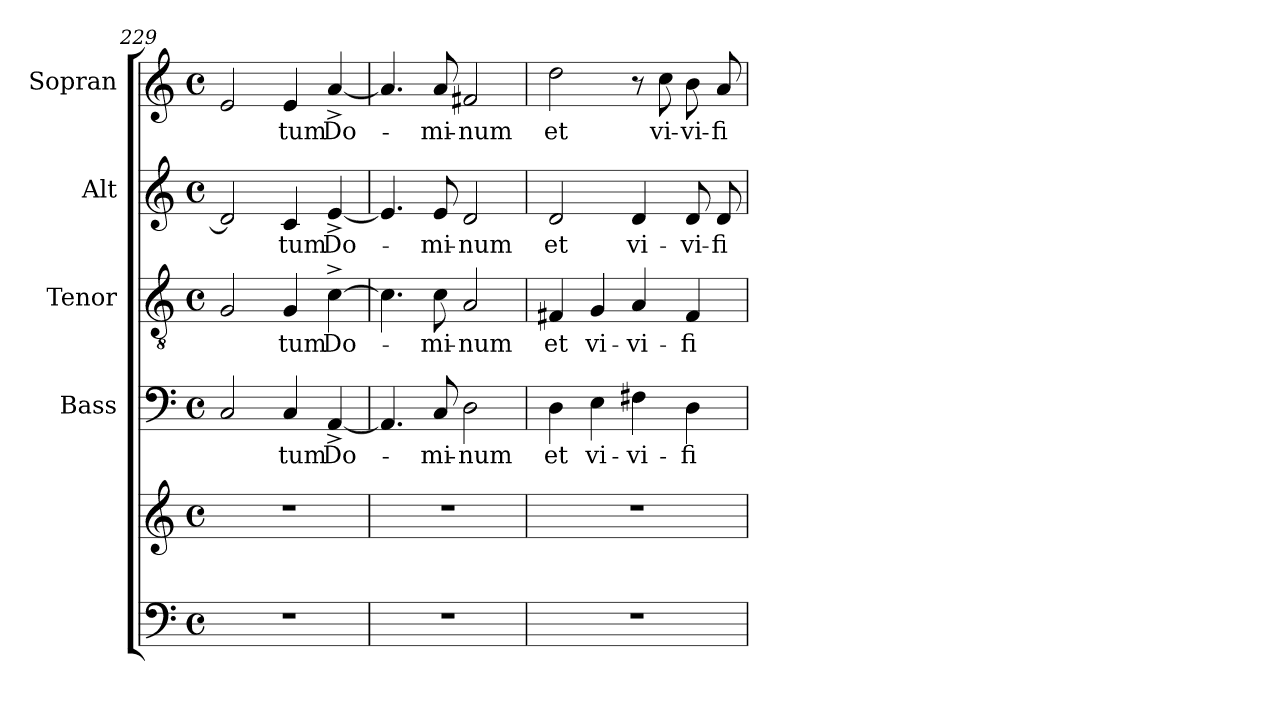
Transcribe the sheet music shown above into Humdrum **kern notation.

**kern	**kern	**kern	**text	**kern	**text	**kern	**text	**kern	**text
*part5	*part5	*part4	*part4	*part3	*part3	*part2	*part2	*part1	*part1
*staff6	*staff5	*staff4	*staff4	*staff3	*staff3	*staff2	*staff2	*staff1	*staff1
*	*	*I"Bass	*	*I"Tenor	*	*I"Alt	*	*I"Sopran	*
*	*	*I'B.	*	*I'T.	*	*I'A.	*	*I'S.	*
*clefF4	*clefG2	*clefF4	*	*clefGv2	*	*clefG2	*	*clefG2	*
*k[]	*k[]	*k[]	*	*k[]	*	*k[]	*	*k[]	*
*C:	*C:	*C:	*	*C:	*	*C:	*	*C:	*
*M4/4	*M4/4	*M4/4	*	*M4/4	*	*M4/4	*	*M4/4	*
*met(c)	*met(c)	*met(c)	*	*met(c)	*	*met(c)	*	*met(c)	*
=229	=229	=229	=229	=229	=229	=229	=229	=229	=229
1r	1r	2C/	.	2G/	.	2d/]	.	2e/	.
!	!	!	!LO:LY:b	!	!LO:LY:b	!	!LO:LY:b	!	!LO:LY:b
.	.	4C/	-tum	4G/	-tum	4c/	-tum	4e/	-tum
!	!	!	!LO:LY:b	!	!LO:LY:b	!	!LO:LY:b	!	!LO:LY:b
.	.	[4AA^>/	Do-	[4c^>\	Do-	[4e^>/	Do-	[4a^>/	Do-
=230	=230	=230	=230	=230	=230	=230	=230	=230	=230
1r	1r	4.AA/]	.	4.c\]	.	4.e/]	.	4.a/]	.
!	!	!	!LO:LY:b	!	!LO:LY:b	!	!LO:LY:b	!	!LO:LY:b
.	.	8C/	-mi-	8c\	-mi-	8e/	-mi-	8a/	-mi-
!	!	!	!LO:LY:b	!	!LO:LY:b	!	!LO:LY:b	!	!LO:LY:b
.	.	2D\	-num	2A/	-num	2d/	-num	2f#X/	-num
!!LO:LB:g=z
=231	=231	=231	=231	=231	=231	=231	=231	=231	=231
!	!	!	!LO:LY:b	!	!LO:LY:b	!	!LO:LY:b	!	!LO:LY:b
1r	1r	4D\	et	4F#X/	et	2d/	et	2dd\	et
!	!	!	!LO:LY:b	!	!LO:LY:b	!	!	!	!
.	.	4E\	vi-	4G/	vi-	.	.	.	.
!	!	!	!LO:LY:b	!	!LO:LY:b	!	!LO:LY:b	!	!
.	.	4F#X\	-vi-	4A/	-vi-	4d/	vi-	8r	.
!	!	!	!	!	!	!	!	!	!LO:LY:b
.	.	.	.	.	.	.	.	8cc\	vi-
!	!	!	!LO:LY:b	!	!LO:LY:b	!	!LO:LY:b	!	!LO:LY:b
.	.	4D\	-fi-	4F#/	-fi-	8d/	-vi-	8b\	-vi-
!	!	!	!	!	!	!	!LO:LY:b	!	!LO:LY:b
.	.	.	.	.	.	8d/	-fi-	8a/	-fi-
=	=	=	=	=	=	=	=	=	=
*-	*-	*-	*-	*-	*-	*-	*-	*-	*-
